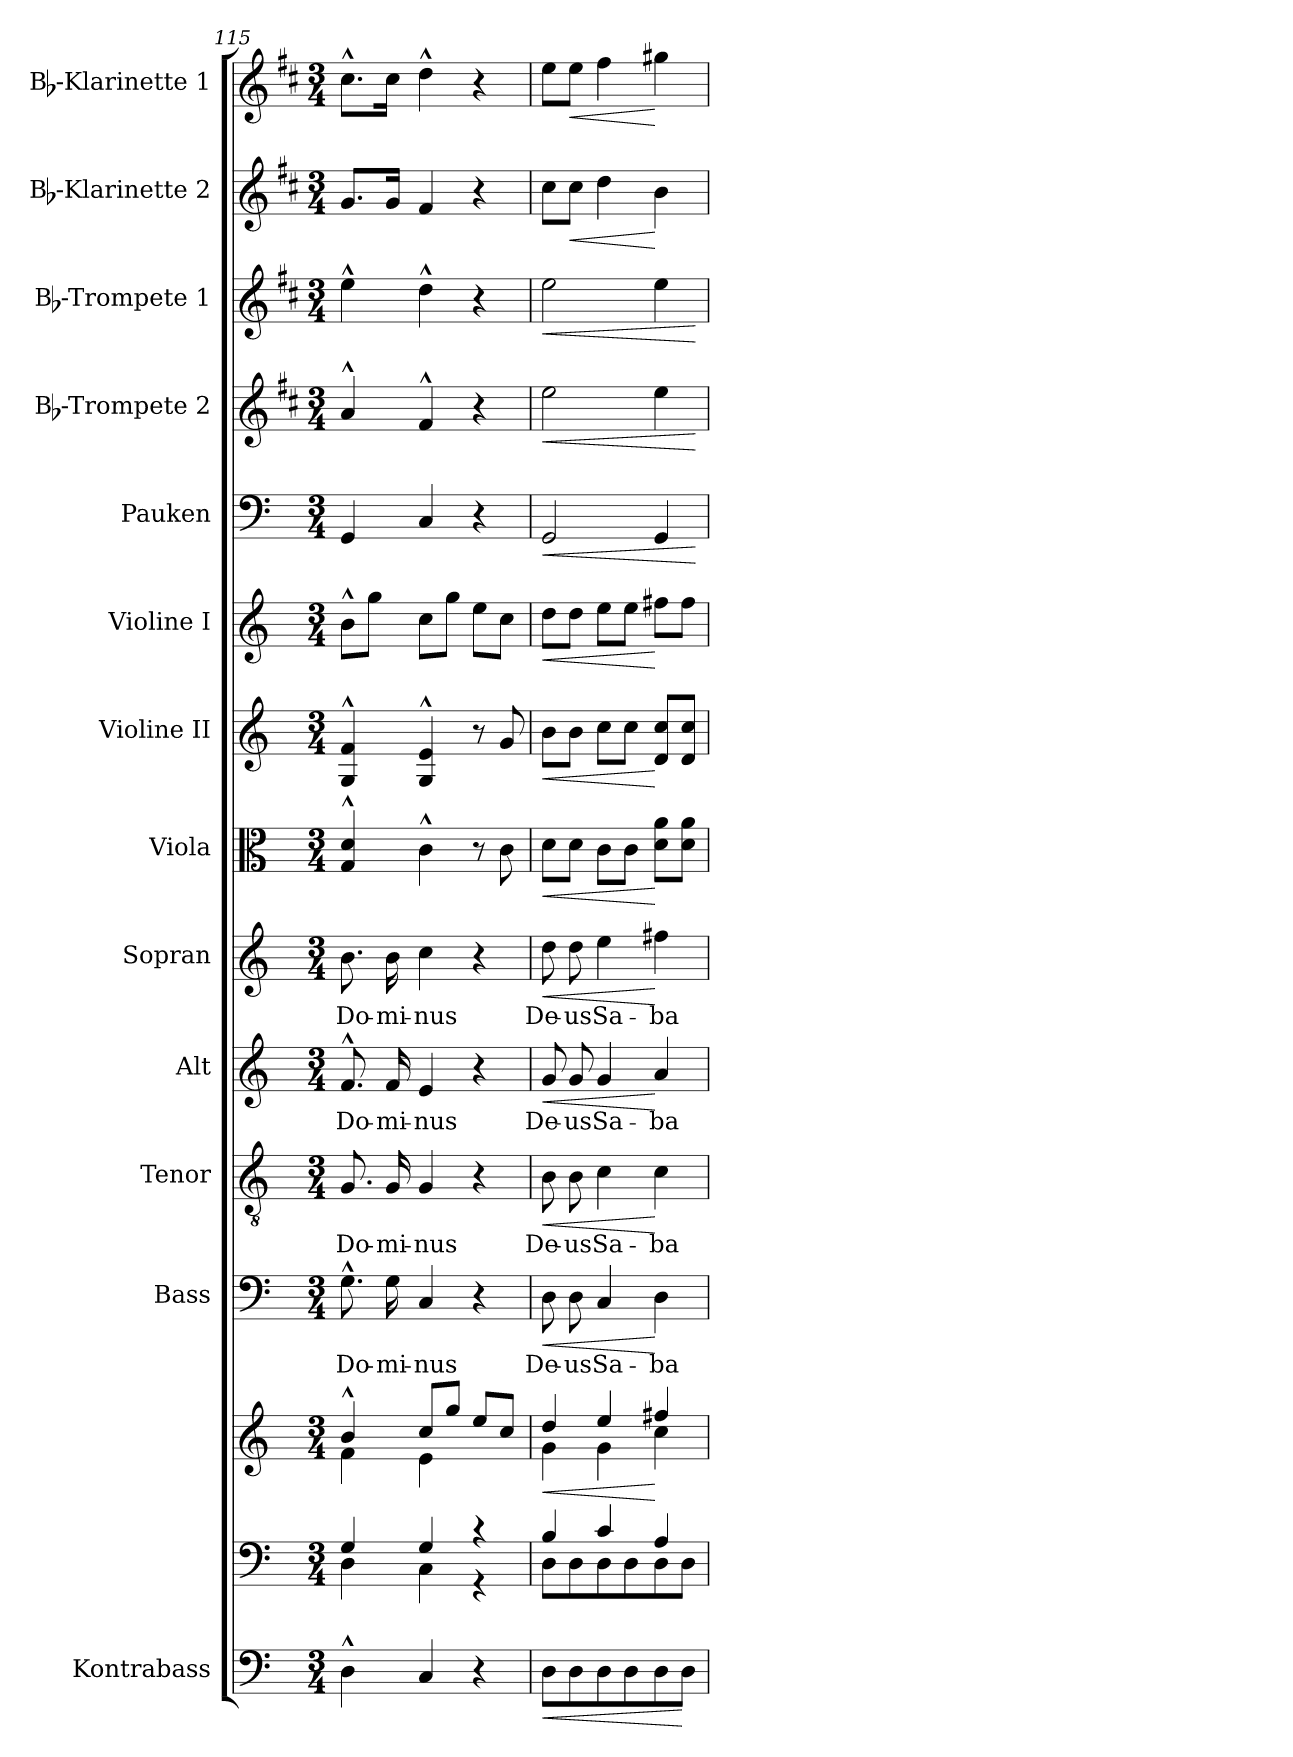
**kern	**dynam	**kern	**kern	**dynam	**kern	**text	**dynam	**kern	**text	**dynam	**kern	**text	**dynam	**kern	**text	**dynam	**kern	**dynam	**kern	**dynam	**kern	**dynam	**kern	**dynam	**kern	**dynam	**kern	**dynam	**kern	**dynam	**kern	**dynam
*part14	*part14	*part13	*part13	*part13	*part12	*part12	*part12	*part11	*part11	*part11	*part10	*part10	*part10	*part9	*part9	*part9	*part8	*part8	*part7	*part7	*part6	*part6	*part5	*part5	*part4	*part4	*part3	*part3	*part2	*part2	*part1	*part1
*staff15	*staff15	*staff14	*staff13	*staff13/14	*staff12	*staff12	*staff12	*staff11	*staff11	*staff11	*staff10	*staff10	*staff10	*staff9	*staff9	*staff9	*staff8	*staff8	*staff7	*staff7	*staff6	*staff6	*staff5	*staff5	*staff4	*staff4	*staff3	*staff3	*staff2	*staff2	*staff1	*staff1
*I"Kontrabass	*	*	*	*	*I"Bass	*	*	*I"Tenor	*	*	*I"Alt	*	*	*I"Sopran	*	*	*I"Viola	*	*I"Violine II	*	*I"Violine I	*	*I"Pauken	*	*I"Bb-Trompete 2	*	*I"Bb-Trompete 1	*	*I"Bb-Klarinette 2	*	*I"Bb-Klarinette 1	*
*I'Kb.	*	*	*	*	*I'B.	*	*	*I'T.	*	*	*I'A.	*	*	*I'S.	*	*	*I'Vla.	*	*I'Vl. II	*	*I'Vl. I	*	*I'Pk.	*	*I'Bb Trp. 2	*	*I'Bb Trp. 1	*	*I'Bb Kl. 2	*	*I'Bb Kl. 1	*
*clefF4	*	*clefF4	*clefG2	*	*clefF4	*	*	*clefGv2	*	*	*clefG2	*	*	*clefG2	*	*	*clefC3	*	*clefG2	*	*clefG2	*	*clefF4	*	*clefG2	*	*clefG2	*	*clefG2	*	*clefG2	*
*ITrd7c12	*	*	*	*	*	*	*	*	*	*	*	*	*	*	*	*	*	*	*	*	*	*	*	*	*ITrd1c2	*	*ITrd1c2	*	*ITrd1c2	*	*ITrd1c2	*
*k[]	*	*k[]	*k[]	*	*k[]	*	*	*k[]	*	*	*k[]	*	*	*k[]	*	*	*k[]	*	*k[]	*	*k[]	*	*k[]	*	*k[]	*	*k[]	*	*k[]	*	*k[]	*
*C:	*	*C:	*C:	*	*C:	*	*	*C:	*	*	*C:	*	*	*C:	*	*	*C:	*	*C:	*	*C:	*	*C:	*	*C:	*	*C:	*	*C:	*	*C:	*
*M3/4	*	*M3/4	*M3/4	*	*M3/4	*	*	*M3/4	*	*	*M3/4	*	*	*M3/4	*	*	*M3/4	*	*M3/4	*	*M3/4	*	*M3/4	*	*M3/4	*	*M3/4	*	*M3/4	*	*M3/4	*
=115	=115	=115	=115	=115	=115	=115	=115	=115	=115	=115	=115	=115	=115	=115	=115	=115	=115	=115	=115	=115	=115	=115	=115	=115	=115	=115	=115	=115	=115	=115	=115	=115
*	*	*^	*^	*	*	*	*	*	*	*	*	*	*	*	*	*	*	*	*	*	*	*	*	*	*	*	*	*	*	*	*	*
!	!	!	!	!	!	!	!	!LO:LY:b	!	!	!LO:LY:b	!	!	!LO:LY:b	!	!	!LO:LY:b	!	!	!	!	!	!	!	!	!	!	!	!	!	!	!	!	!
4DD^^>\	.	4G/	4D\	4b^^>/	4f\	.	8.G^^>\	Do-	.	8.G/	Do-	.	8.f^^>/	Do-	.	8.b\	Do-	.	4G/^^> 4d/^^>	.	4G/^^> 4f/^^>	.	8b^^>\L	.	4GG/	.	4g^^>/	.	4dd^^>\	.	8.f/L	.	8.b^^>\L	.
.	.	.	.	.	.	.	.	.	.	.	.	.	.	.	.	.	.	.	.	.	.	.	8gg\J	.	.	.	.	.	.	.	.	.	.	.
!	!	!	!	!	!	!	!	!LO:LY:b	!	!	!LO:LY:b	!	!	!LO:LY:b	!	!	!LO:LY:b	!	!	!	!	!	!	!	!	!	!	!	!	!	!	!	!	!
.	.	.	.	.	.	.	16G\	-mi-	.	16G/	-mi-	.	16f/	-mi-	.	16b\	-mi-	.	.	.	.	.	.	.	.	.	.	.	.	.	16f/Jk	.	16b\Jk	.
!	!	!	!	!	!	!	!	!LO:LY:b	!	!	!LO:LY:b	!	!	!LO:LY:b	!	!	!LO:LY:b	!	!	!	!	!	!	!	!	!	!	!	!	!	!	!	!	!
4CC/	.	4G/	4C\	8cc/L	4e\	.	4C/	-nus	.	4G/	-nus	.	4e/	-nus	.	4cc\	-nus	.	4c^^>\	.	4G/^^> 4e/^^>	.	8cc\L	.	4C/	.	4e^^>/	.	4cc^^>\	.	4e/	.	4cc^^>\	.
.	.	.	.	8gg/J	.	.	.	.	.	.	.	.	.	.	.	.	.	.	.	.	.	.	8gg\J	.	.	.	.	.	.	.	.	.	.	.
4r	.	4r	4r	8ee/L	4ryy	.	4r	.	.	4r	.	.	4r	.	.	4r	.	.	8r	.	8r	.	8ee\L	.	4r	.	4r	.	4r	.	4r	.	4r	.
.	.	.	.	8cc/J	.	.	.	.	.	.	.	.	.	.	.	.	.	.	8c\	.	8g/	.	8cc\J	.	.	.	.	.	.	.	.	.	.	.
=116	=116	=116	=116	=116	=116	=116	=116	=116	=116	=116	=116	=116	=116	=116	=116	=116	=116	=116	=116	=116	=116	=116	=116	=116	=116	=116	=116	=116	=116	=116	=116	=116	=116	=116
!	!LO:HP:b	!	!	!	!	!LO:HP:b	!	!LO:LY:b	!LO:HP:b	!	!LO:LY:b	!LO:HP:b	!	!LO:LY:b	!LO:HP:b	!	!LO:LY:b	!LO:HP:b	!	!LO:HP:b	!	!LO:HP:b	!	!LO:HP:b	!	!LO:HP:b	!	!LO:HP:b	!	!LO:HP:b	!	!	!	!
8DD\L	<	4B/	8D\L	4dd/	4g\	<	8D\	De-	<	8B\	De-	<	8g/	De-	<	8dd\	De-	<	8d\L	<	8b\L	<	8dd\L	<	2GG/	<	2dd\	<	2dd\	<	8b\L	.	8dd\L	.
!	!	!	!	!	!	!	!	!LO:LY:b	!	!	!LO:LY:b	!	!	!LO:LY:b	!	!	!LO:LY:b	!	!	!	!	!	!	!	!	!	!	!	!	!	!	!LO:HP:b	!	!LO:HP:b
8DD\	.	.	8D\	.	.	.	8D\	-us	.	8B\	-us	.	8g/	-us	.	8dd\	-us	.	8d\J	.	8b\J	.	8dd\J	.	.	.	.	.	.	.	8b\J	<	8dd\J	<
!	!	!	!	!	!	!	!	!LO:LY:b	!	!	!LO:LY:b	!	!	!LO:LY:b	!	!	!LO:LY:b	!	!	!	!	!	!	!	!	!	!	!	!	!	!	!	!	!
8DD\	.	4c/	8D\	4ee/	4g\	.	4C/	Sa-	.	4c\	Sa-	.	4g/	Sa-	.	4ee\	Sa-	.	8c\L	.	8cc\L	.	8ee\L	.	.	.	.	.	.	.	4cc\	.	4ee\	.
8DD\	.	.	8D\	.	.	.	.	.	.	.	.	.	.	.	.	.	.	.	8c\J	.	8cc\J	.	8ee\J	.	.	.	.	.	.	.	.	.	.	.
!	!	!	!	!	!	!	!	!LO:LY:b	!	!	!LO:LY:b	!	!	!LO:LY:b	!	!	!LO:LY:b	!	!	!	!	!	!	!	!	!	!	!	!	!	!	!	!	!
8DD\	.	4A/	8D\	4ff#X/	4cc\	[	4D\	-ba-	[	4c\	-ba-	[	4a/	-ba-	[	4ff#X\	-ba-	[	8d\ 8a\L	[	8d/ 8cc/L	[	8ff#X\L	[	4GG/	.	4dd\	.	4dd\	.	4a\	[	4ff#X\	[
8DD\J	[	.	8D\J	.	.	.	.	.	.	.	.	.	.	.	.	.	.	.	8d\ 8a\J	.	8d/ 8cc/J	.	8ff#\J	.	.	.	.	.	.	.	.	.	.	.
*	*	*v	*v	*	*	*	*	*	*	*	*	*	*	*	*	*	*	*	*	*	*	*	*	*	*	*	*	*	*	*	*	*	*	*
*	*	*	*v	*v	*	*	*	*	*	*	*	*	*	*	*	*	*	*	*	*	*	*	*	*	*	*	*	*	*	*	*	*	*
.	.	.	.	.	.	.	.	.	.	.	.	.	.	.	.	.	.	.	.	.	.	.	.	[	.	[	.	[	.	.	.	.
=	=	=	=	=	=	=	=	=	=	=	=	=	=	=	=	=	=	=	=	=	=	=	=	=	=	=	=	=	=	=	=	=
*-	*-	*-	*-	*-	*-	*-	*-	*-	*-	*-	*-	*-	*-	*-	*-	*-	*-	*-	*-	*-	*-	*-	*-	*-	*-	*-	*-	*-	*-	*-	*-	*-
